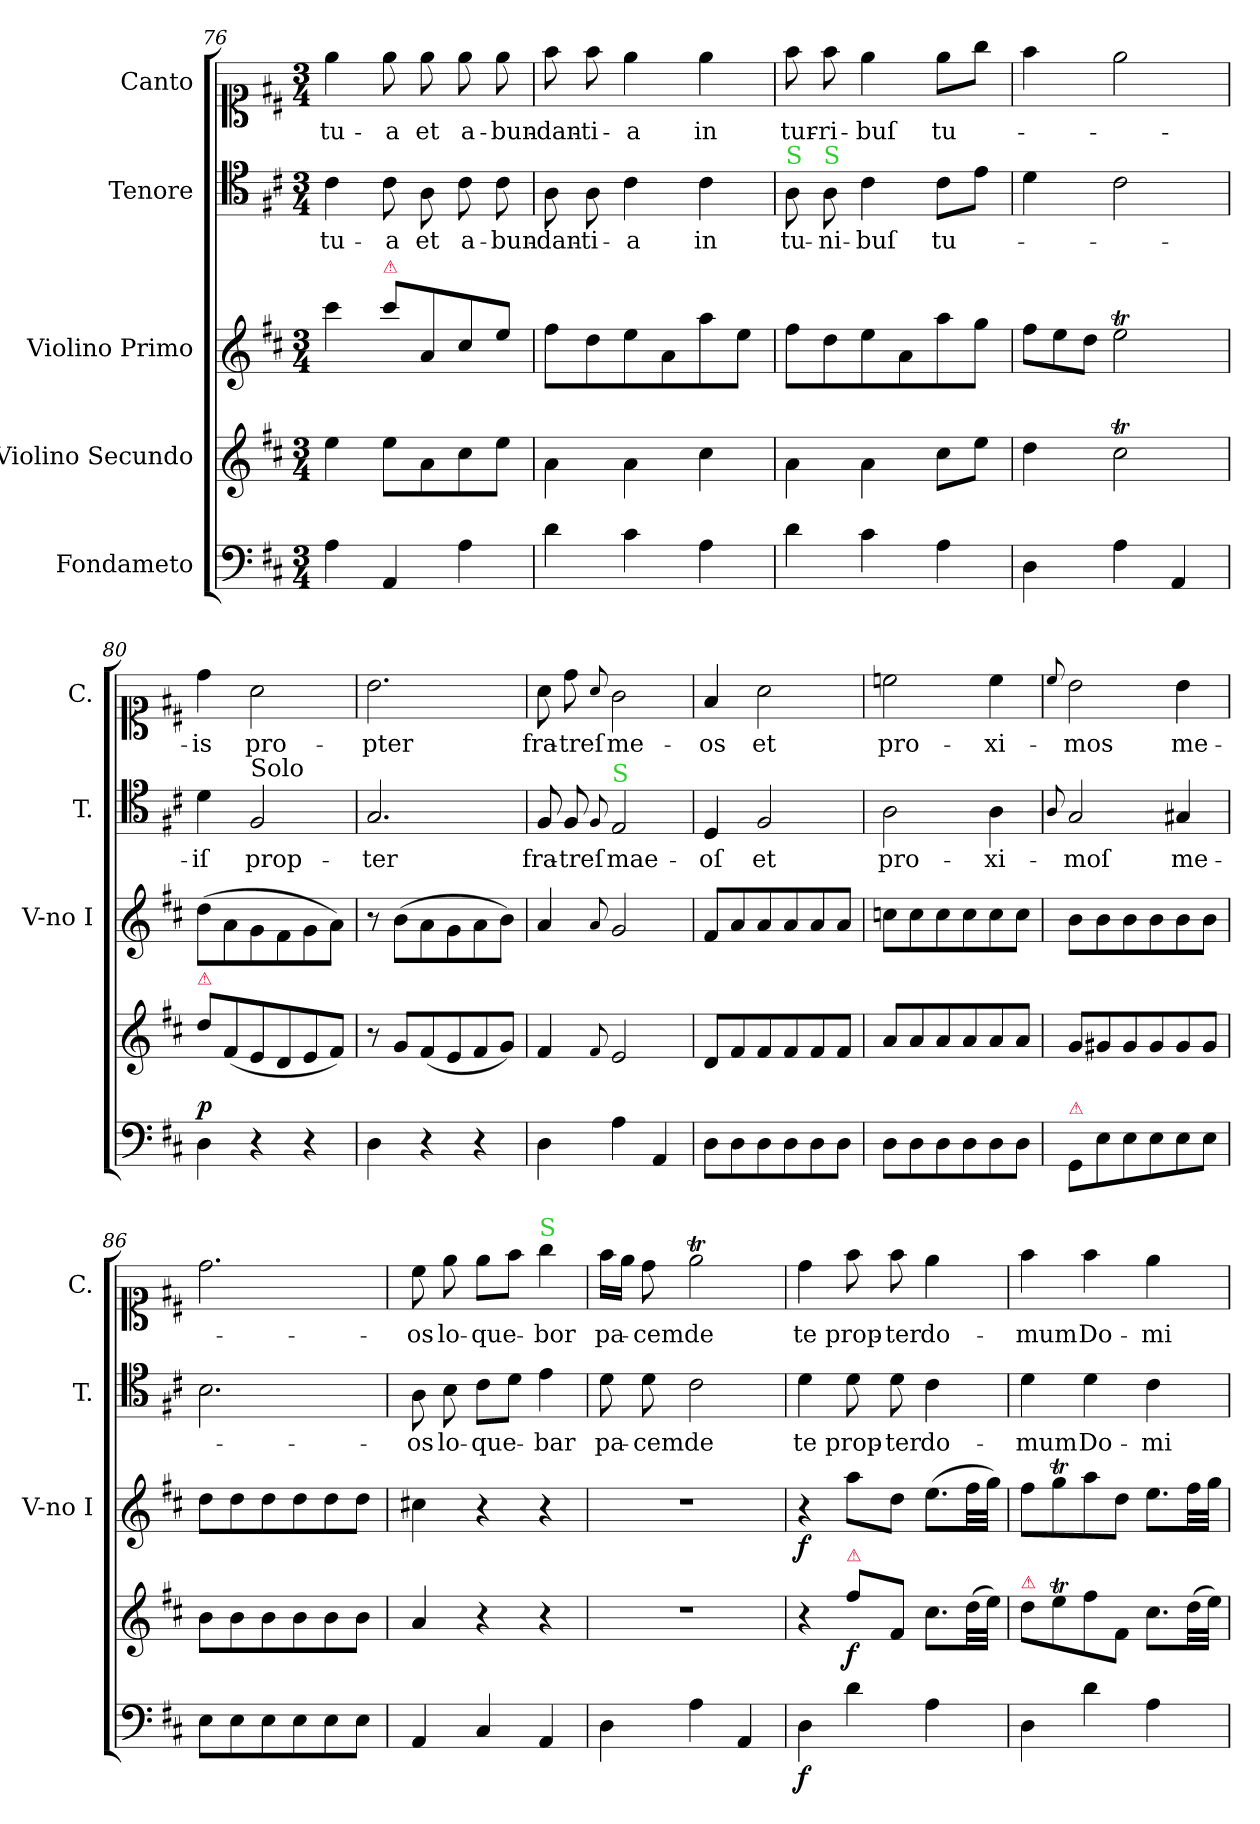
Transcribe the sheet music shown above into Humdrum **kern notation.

**kern	**dynam	**kern	**dynam	**kern	**dynam	**kern	**text	**kern	**text
*part5	*part5	*part4	*part4	*part3	*part3	*part2	*part2	*part1	*part1
*staff5	*staff5	*staff4	*staff4	*staff3	*staff3	*staff2	*staff2	*staff1	*staff1
*I"Fondameto	*	*I"Violino Secundo	*	*I"Violino Primo	*	*I"Tenore	*	*I"Canto	*
*	*	*	*	*I'V-no I	*	*I'T.	*	*I'C.	*
*clefF4	*	*clefG2	*	*clefG2	*	*clefC4	*	*clefC1	*
*k[f#c#]	*	*k[f#c#]	*	*k[f#c#]	*	*k[f#c#]	*	*k[f#c#]	*
*M3/4	*	*M3/4	*	*M3/4	*	*M3/4	*	*M3/4	*
=76	=76	=76	=76	=76	=76	=76	=76	=76	=76
4A\	.	4ee\	.	4ccc#\	.	4c#\	tu-	4ee\	tu-
!	!	!	!	!LO:TX:a:color=crimson:t=⚠	!	!	!	!	!
4AA/	.	8ee\L	.	8ccc#\L	.	8c#\	-a	8ee\	-a
.	.	8a\	.	8a/	.	8A\	et	8ee\	et
4A\	.	8cc#\	.	8cc#/	.	8c#\	a-	8ee\	a-
.	.	8ee\J	.	8ee/J	.	8c#\	-bun-	8ee\	-bun-
=77	=77	=77	=77	=77	=77	=77	=77	=77	=77
4d\	.	4a\	.	8ff#\L	.	8A\	-dan-	8ff#\	-dan-
.	.	.	.	8dd\	.	8A\	-ti-	8ff#\	-ti-
4c#\	.	4a\	.	8ee\	.	4c#\	-a	4ee\	-a
.	.	.	.	8a\	.	.	.	.	.
4A\	.	4cc#\	.	8aa\	.	4c#\	in	4ee\	in
.	.	.	.	8ee\J	.	.	.	.	.
=78	=78	=78	=78	=78	=78	=78	=78	=78	=78
!	!	!	!	!	!	!LO:TX:a:color=limegreen:t=S	!	!	!
4d\	.	4a\	.	8ff#\L	.	8A\	tu-	8ff#\	tur-
!	!	!	!	!	!	!LO:TX:a:color=limegreen:t=S	!	!	!
.	.	.	.	8dd\	.	8A\	-ni-	8ff#\	-ri-
4c#\	.	4a\	.	8ee\	.	4c#\	-buſ	4ee\	-buſ
.	.	.	.	8a\	.	.	.	.	.
4A\	.	8cc#\L	.	8aa\	.	8c#\L	tu-	8ee\L	tu-
.	.	8ee\J	.	8gg\J	.	8e\J	.	8gg\J	.
=79	=79	=79	=79	=79	=79	=79	=79	=79	=79
*	*	*	*	*Xtuplet	*	*	*	*	*
4D\	.	4dd\	.	12ff#\L	.	4d\	.	4ff#\	.
.	.	.	.	12ee\	.	.	.	.	.
.	.	.	.	12dd\J	.	.	.	.	.
4A\	.	2cc#t\	.	2eeT\	.	2c#\	.	2ee\	.
4AA/	.	.	.	.	.	.	.	.	.
=80	=80	=80	=80	=80	=80	=80	=80	=80	=80
!	!	!LO:TX:a:color=crimson:t=⚠	!	!	!	!	!	!	!
!	!LO:DY:a	!	!	!	!	!	!	!	!
4D\	p	8dd\L	.	(8dd\L	.	4d\	-iſ	4dd\	-is
.	.	(8f#/	.	8a\	.	.	.	.	.
!	!	!	!	!	!	!LO:TX:a:t=Solo	!	!	!
4r	.	8e/	.	8g\	.	2F#/	prop-	2a\	pro-
.	.	8d/	.	8f#\	.	.	.	.	.
4r	.	8e/	.	8g\	.	.	.	.	.
.	.	8f#/J)	.	8a\J)	.	.	.	.	.
=81	=81	=81	=81	=81	=81	=81	=81	=81	=81
4D\	.	8r	.	8r	.	2.G/	-ter	2.b\	-pter
.	.	8g/L	.	(8b\L	.	.	.	.	.
4r	.	(8f#/	.	8a\	.	.	.	.	.
.	.	8e/	.	8g\	.	.	.	.	.
4r	.	8f#/	.	8a\	.	.	.	.	.
.	.	8g/J)	.	8b\J)	.	.	.	.	.
=82	=82	=82	=82	=82	=82	=82	=82	=82	=82
4D\	.	4f#/	.	4a/	.	8F#/	fra-	8a\	fra-
.	.	.	.	.	.	8F#/	-treſ	8dd\	-treſ
.	.	8qqf#/	.	8qqa/	.	8qqF#/	.	8qqa/	.
!	!	!	!	!	!	!LO:TX:a:color=limegreen:t=S	!	!	!
4A\	.	2e/	.	2g/	.	2E/	mae-	2g\	me-
4AA/	.	.	.	.	.	.	.	.	.
=83	=83	=83	=83	=83	=83	=83	=83	=83	=83
8D\L	.	8d/L	.	8f#/L	.	4D/	-oſ	4f#/	-os
8D\	.	8f#/	.	8a/	.	.	.	.	.
8D\	.	8f#/	.	8a/	.	2F#/	et	2a\	et
8D\	.	8f#/	.	8a/	.	.	.	.	.
8D\	.	8f#/	.	8a/	.	.	.	.	.
8D\J	.	8f#/J	.	8a/J	.	.	.	.	.
=84	=84	=84	=84	=84	=84	=84	=84	=84	=84
8D\L	.	8a/L	.	8ccn\L	.	2A\	pro-	2ccn\	pro-
8D\	.	8a/	.	8cc\	.	.	.	.	.
8D\	.	8a/	.	8cc\	.	.	.	.	.
8D\	.	8a/	.	8cc\	.	.	.	.	.
8D\	.	8a/	.	8cc\	.	4A\	-xi-	4cc\	-xi-
8D\J	.	8a/J	.	8cc\J	.	.	.	.	.
=85	=85	=85	=85	=85	=85	=85	=85	=85	=85
.	.	.	.	.	.	8qqA/	.	8qqcc#/	.
!LO:TX:a:color=crimson:t=⚠	!	!	!	!	!	!	!	!	!
8GG/L	.	8g/L	.	8b\L	.	2G/	-moſ	2b\	-mos
8E\	.	8g#X/	.	8b\	.	.	.	.	.
8E\	.	8g#/	.	8b\	.	.	.	.	.
8E\	.	8g#/	.	8b\	.	.	.	.	.
8E\	.	8g#/	.	8b\	.	4G#X/	me-	4b\	me-
8E\J	.	8g#/J	.	8b\J	.	.	.	.	.
=86	=86	=86	=86	=86	=86	=86	=86	=86	=86
8E\L	.	8b\L	.	8dd\L	.	2.B\	.	2.dd\	.
8E\	.	8b\	.	8dd\	.	.	.	.	.
8E\	.	8b\	.	8dd\	.	.	.	.	.
8E\	.	8b\	.	8dd\	.	.	.	.	.
8E\	.	8b\	.	8dd\	.	.	.	.	.
8E\J	.	8b\J	.	8dd\J	.	.	.	.	.
=87	=87	=87	=87	=87	=87	=87	=87	=87	=87
4AA/	.	4a/	.	4cc#X\	.	8A\	-os	8cc#\	-os
.	.	.	.	.	.	8B\	lo-	8ee\	lo-
4C#/	.	4r	.	4r	.	8c#\L	-que-	8ee\L	-que-
.	.	.	.	.	.	8d\J	.	8ff#\J	.
!	!	!	!	!	!	!	!	!LO:TX:a:color=limegreen:t=S	!
4AA/	.	4r	.	4r	.	4e\	-bar	4gg\	-bor
=88	=88	=88	=88	=88	=88	=88	=88	=88	=88
4D\	.	2.r	.	2.r	.	8d\	pa-	16ff#\LL	pa-
.	.	.	.	.	.	.	.	16ee\JJ	.
.	.	.	.	.	.	8d\	-cem	8dd\	-cem
4A\	.	.	.	.	.	2c#\	de	2eeT\	de
4AA/	.	.	.	.	.	.	.	.	.
=89	=89	=89	=89	=89	=89	=89	=89	=89	=89
4D\	f	4r	.	4r	f	4d\	te	4dd\	te
!	!	!LO:TX:a:color=crimson:t=⚠	!	!	!	!	!	!	!
4d\	.	8ff#\L	f	8aa\L	.	8d\	prop-	8ff#\	prop-
.	.	8f#/J	.	8dd\J	.	8d\	-ter	8ff#\	-ter
4A\	.	8.cc#\L	.	(8.ee\L	.	4c#\	do-	4ee\	do-
.	.	(32dd\LL	.	32ff#\LL	.	.	.	.	.
.	.	32ee\JJJ)	.	32gg\JJJ)	.	.	.	.	.
=90	=90	=90	=90	=90	=90	=90	=90	=90	=90
!	!	!LO:TX:a:color=crimson:t=⚠	!	!	!	!	!	!	!
4D\	.	8dd\L	.	8ff#\L	.	4d\	-mum	4ff#\	-mum
.	.	8eeT\	.	8ggT\	.	.	.	.	.
4d\	.	8ff#\	.	8aa\	.	4d\	Do-	4ff#\	Do-
.	.	8f#/J	.	8dd\J	.	.	.	.	.
4A\	.	8.cc#\L	.	8.ee\L	.	4c#\	-mi-	4ee\	-mi-
.	.	(32dd\LL	.	32ff#\LL	.	.	.	.	.
.	.	32ee\JJJ)	.	32gg\JJJ	.	.	.	.	.
=	=	=	=	=	=	=	=	=	=
*-	*-	*-	*-	*-	*-	*-	*-	*-	*-
